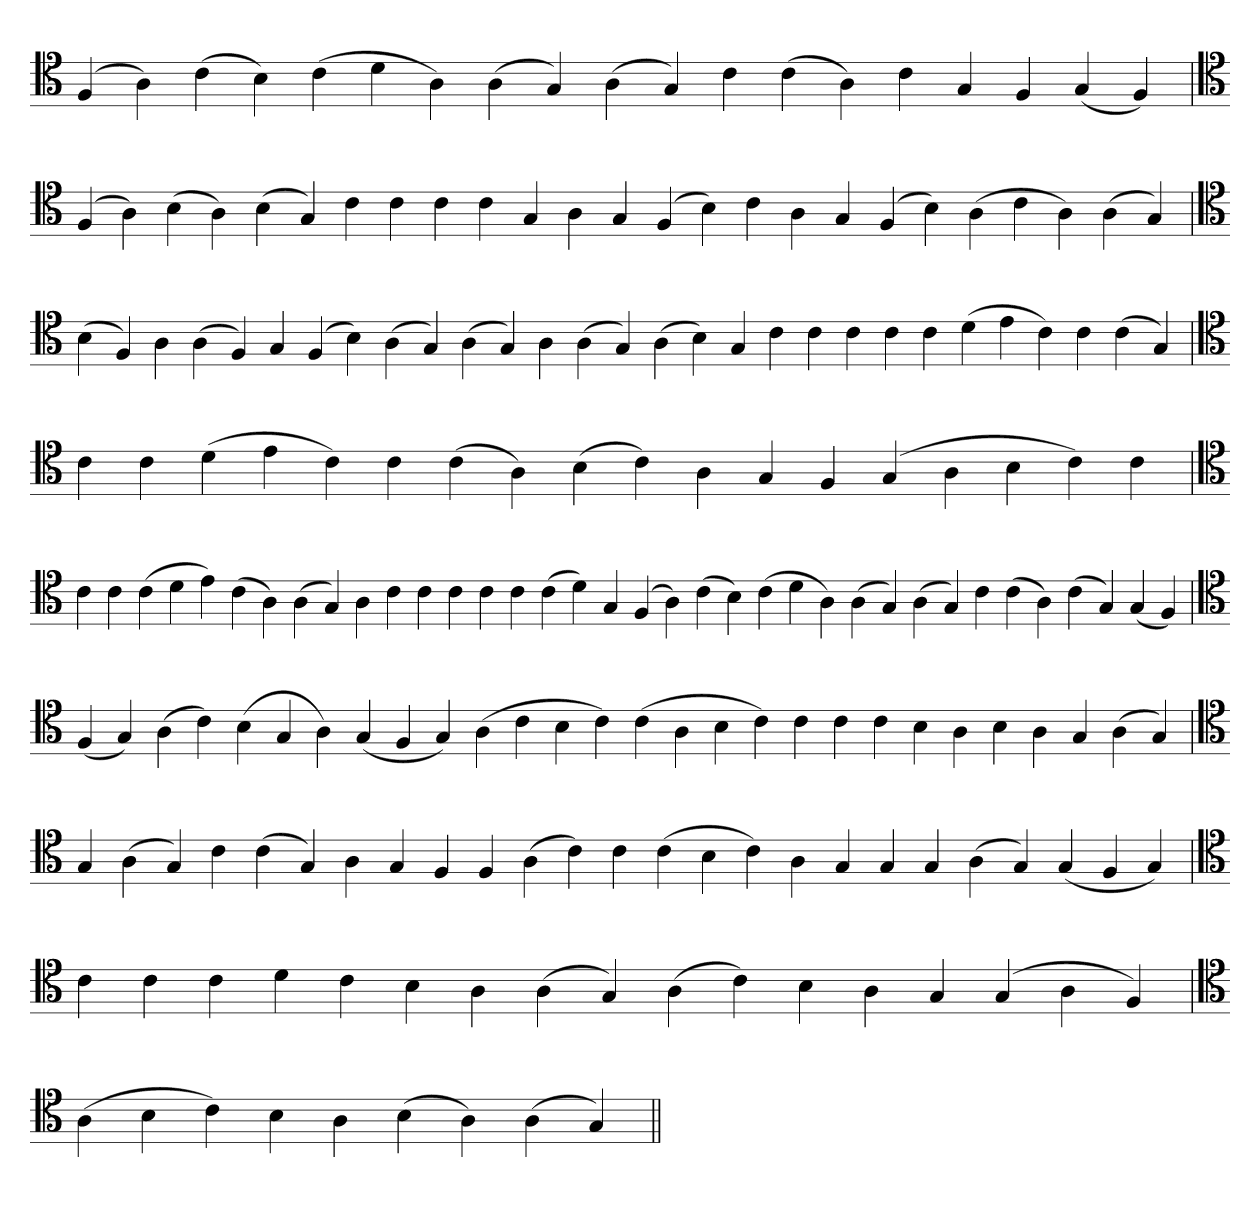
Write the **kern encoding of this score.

**kern
*part1
*staff1
*clefC4
=
(4F
4A)
(4c
4B)
(4c
4d
4A)
(4A
4G)
(4A
4G)
4c
(4c
4A)
4c
4G
4F
(4G
4F)
=
*clefC4
(4F
4A)
(4B
4A)
(4B
4G)
4c
4c
4c
4c
4G
4A
4G
(4F
4B)
4c
4A
4G
(4F
4B)
(4A
4c
4A)
(4A
4G)
=`
*clefC4
(4B
4F)
4A
(4A
4F)
4G
(4F
4B)
(4A
4G)
(4A
4G)
4A
(4A
4G)
(4A
4B)
4G
4c
4c
4c
4c
4c
(4d
4e
4c)
4c
(4c
4G)
=`
*clefC4
4c
4c
(4d
4e
4c)
4c
(4c
4A)
(4B
4c)
4A
4G
4F
(4G
4A
4B
4c)
4c
='
*clefC4
4c
4c
(4c
4d
4e)
(4c
4A)
(4A
4G)
4A
4c
4c
4c
4c
4c
(4c
4d)
4G
(4F
4A)
(4c
4B)
(4c
4d
4A)
(4A
4G)
(4A
4G)
4c
(4c
4A)
(4c
4G)
(4G
4F)
=
*clefC4
(4F
4G)
(4A
4c)
(4B
4G
4A)
(4G
4F
4G)
(4A
4c
4B
4c)
(4c
4A
4B
4c)
4c
4c
4c
4B
4A
4B
4A
4G
(4A
4G)
='
*clefC4
4G
(4A
4G)
4c
(4c
4G)
4A
4G
4F
4F
(4A
4c)
4c
(4c
4B
4c)
4A
4G
4G
4G
(4A
4G)
(4G
4F
4G)
=`
*clefC4
4c
4c
4c
4d
4c
4B
4A
(4A
4G)
(4A
4c)
4B
4A
4G
(4G
4A
4F)
=`
*clefC4
(4A
4B
4c)
4B
4A
(4B
4A)
(4A
4G)
=||
*-
